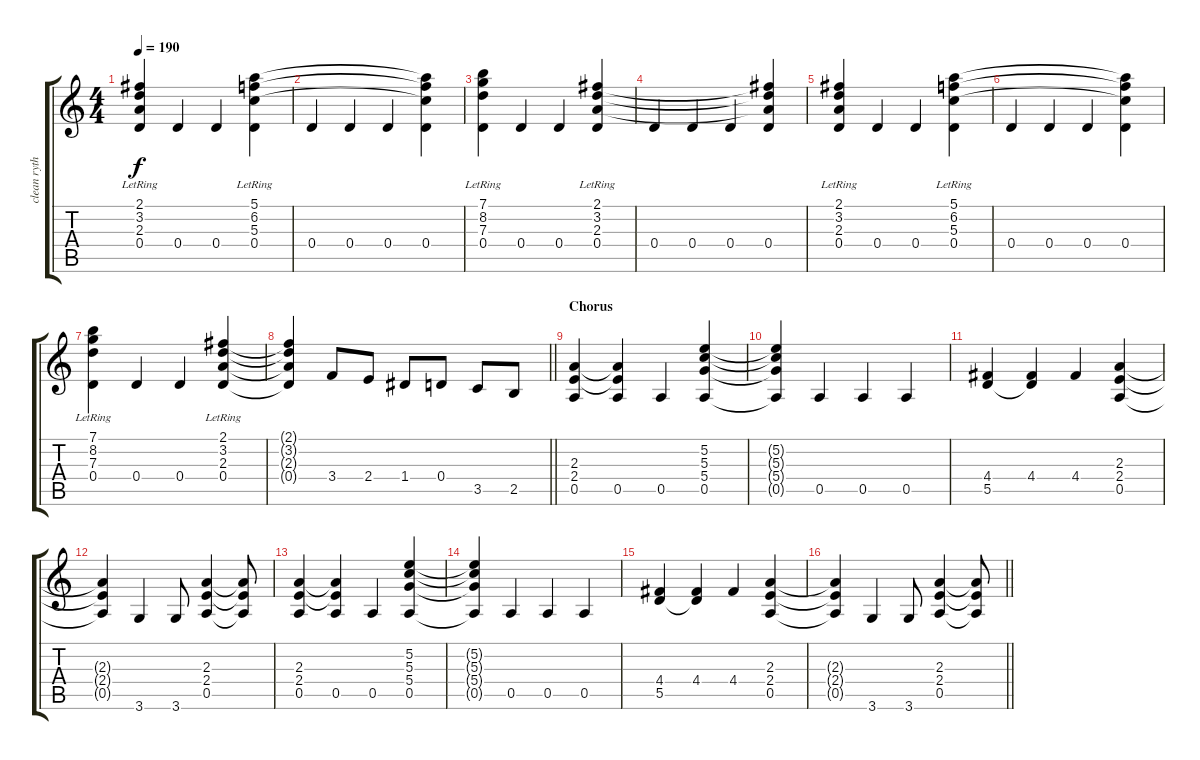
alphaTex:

\track ("clean rythm 2" "clean ryth") {instrument electricguitarclean}
\staff {score tabs}
\tuning (E4 B3 G3 D3 A2 E2) {hide}
\ts (4 4)
\tempo 190
\clef g2
\ks c
(2.1{lr} 3.2{lr} 2.3{lr} 0.4).4{dy f} 0.4.4 0.4.4 (5.1{lr} 6.2{lr} 5.3{lr} 0.4).4 |
0.4.4 0.4.4 0.4.4 (5.1{t} 6.2{t} 5.3{t} 0.4).4 |
(7.1{lr} 8.2{lr} 7.3{lr} 0.4).4 0.4.4 0.4.4 (2.1{lr} 3.2 2.3 0.4).4 |
0.4.4 0.4.4 0.4.4 (2.1{t} 3.2{t} 2.3{t} 0.4).4 |
(2.1{lr} 3.2{lr} 2.3{lr} 0.4).4 0.4.4 0.4.4 (5.1{lr} 6.2{lr} 5.3{lr} 0.4).4 |
0.4.4 0.4.4 0.4.4 (5.1{t} 6.2{t} 5.3{t} 0.4).4 |
(7.1{lr} 8.2{lr} 7.3{lr} 0.4).4 0.4.4 0.4.4 (2.1{lr} 3.2 2.3 0.4).4 |
\barLineRight lightlight
(2.1{t} 3.2{t} 2.3{t} 0.4{t}).4 3.4.8 2.4.8 1.4.8 0.4.8 3.5.8 2.5.8 |
\section ("" "Chorus")
(2.3 2.4 0.5).4 (2.3{t} 2.4{t} 0.5).4 0.5.4 (5.2 5.3 5.4 0.5).4 |
(5.2{t} 5.3{t} 5.4{t} 0.5{t}).4 0.5.4 0.5.4 0.5.4 |
(4.4 5.5).4 (4.4 5.5{t}).4 4.4.4 (2.3 2.4 0.5).4 |
(2.3{t} 2.4{t} 0.5{t}).4 3.6.4 3.6.8 (2.3 2.4 0.5).4 (2.3{t} 2.4{t} 0.5{t}).8 |
(2.3 2.4 0.5).4 (2.3{t} 2.4{t} 0.5).4 0.5.4 (5.2 5.3 5.4 0.5).4 |
(5.2{t} 5.3{t} 5.4{t} 0.5{t}).4 0.5.4 0.5.4 0.5.4 |
(4.4 5.5).4 (4.4 5.5{t}).4 4.4.4 (2.3 2.4 0.5).4 |
\barLineRight lightlight
(2.3{t} 2.4{t} 0.5{t}).4 3.6.4 3.6.8 (2.3 2.4 0.5).4 (2.3{t} 2.4{t} 0.5{t}).8
